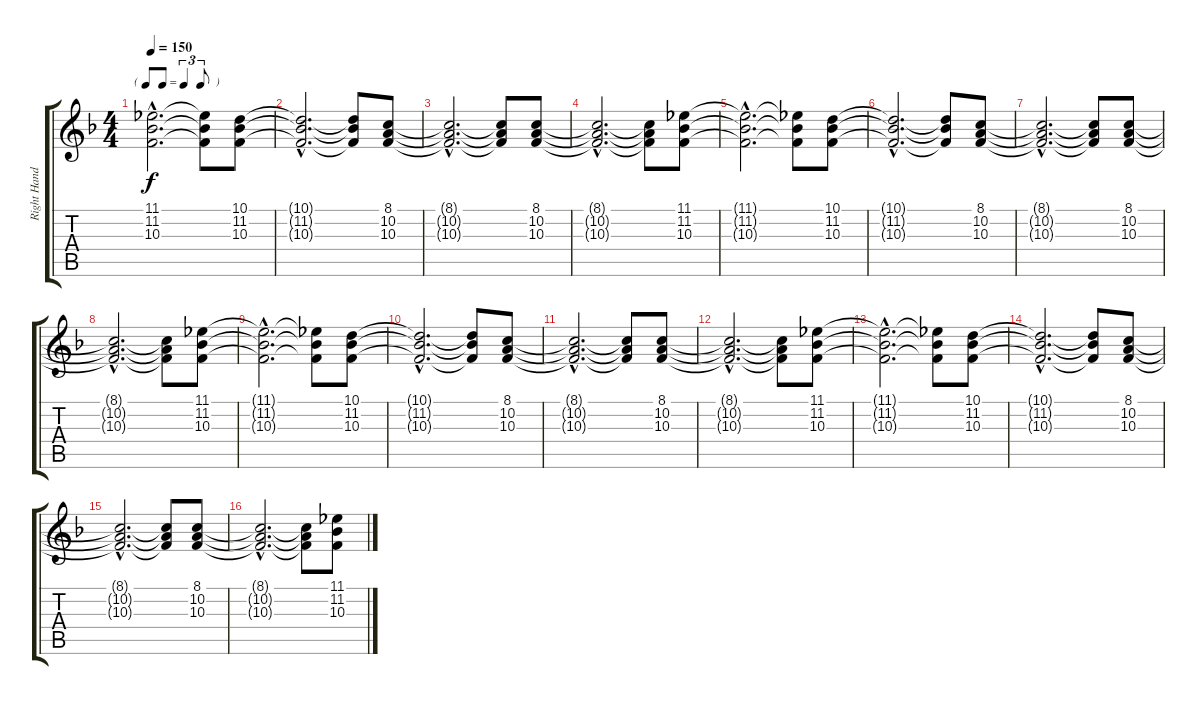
\track ("Right Hand" "Right Hand") {instrument brightacousticpiano}
\staff {score tabs}
\tuning (E4 B3 G3 D3 A2 E2) {hide}
\ts (4 4)
\tf triplet8th
\tempo 150
\clef g2
\ks f
(11.1{hac t} 11.2{hac t} 10.3{hac t}).2{d dy f} (11.1{t} 11.2{t} 10.3{t}).8 (10.1 11.2 10.3).8 |
(10.1{hac t} 11.2{hac t} 10.3{hac t}).2{d} (10.1{t} 11.2{t} 10.3{t}).8 (8.1 10.2 10.3).8 |
(8.1{hac t} 10.2{hac t} 10.3{hac t}).2{d} (8.1{t} 10.2{t} 10.3{t}).8 (8.1 10.2 10.3).8 |
(8.1{hac t} 10.2{hac t} 10.3{hac t}).2{d} (8.1{t} 10.2{t} 10.3{t}).8 (11.1 11.2 10.3).8 |
(11.1{hac t} 11.2{hac t} 10.3{hac t}).2{d} (11.1{t} 11.2{t} 10.3{t}).8 (10.1 11.2 10.3).8 |
(10.1{hac t} 11.2{hac t} 10.3{hac t}).2{d} (10.1{t} 11.2{t} 10.3{t}).8 (8.1 10.2 10.3).8 |
(8.1{hac t} 10.2{hac t} 10.3{hac t}).2{d} (8.1{t} 10.2{t} 10.3{t}).8 (8.1 10.2 10.3).8 |
(8.1{hac t} 10.2{hac t} 10.3{hac t}).2{d} (8.1{t} 10.2{t} 10.3{t}).8 (11.1 11.2 10.3).8 |
(11.1{hac t} 11.2{hac t} 10.3{hac t}).2{d} (11.1{t} 11.2{t} 10.3{t}).8 (10.1 11.2 10.3).8 |
(10.1{hac t} 11.2{hac t} 10.3{hac t}).2{d} (10.1{t} 11.2{t} 10.3{t}).8 (8.1 10.2 10.3).8 |
(8.1{hac t} 10.2{hac t} 10.3{hac t}).2{d} (8.1{t} 10.2{t} 10.3{t}).8 (8.1 10.2 10.3).8 |
(8.1{hac t} 10.2{hac t} 10.3{hac t}).2{d} (8.1{t} 10.2{t} 10.3{t}).8 (11.1 11.2 10.3).8 |
(11.1{hac t} 11.2{hac t} 10.3{hac t}).2{d} (11.1{t} 11.2{t} 10.3{t}).8 (10.1 11.2 10.3).8 |
(10.1{hac t} 11.2{hac t} 10.3{hac t}).2{d} (10.1{t} 11.2{t} 10.3{t}).8 (8.1 10.2 10.3).8 |
(8.1{hac t} 10.2{hac t} 10.3{hac t}).2{d} (8.1{t} 10.2{t} 10.3{t}).8 (8.1 10.2 10.3).8 |
(8.1{hac t} 10.2{hac t} 10.3{hac t}).2{d} (8.1{t} 10.2{t} 10.3{t}).8 (11.1 11.2 10.3).8
